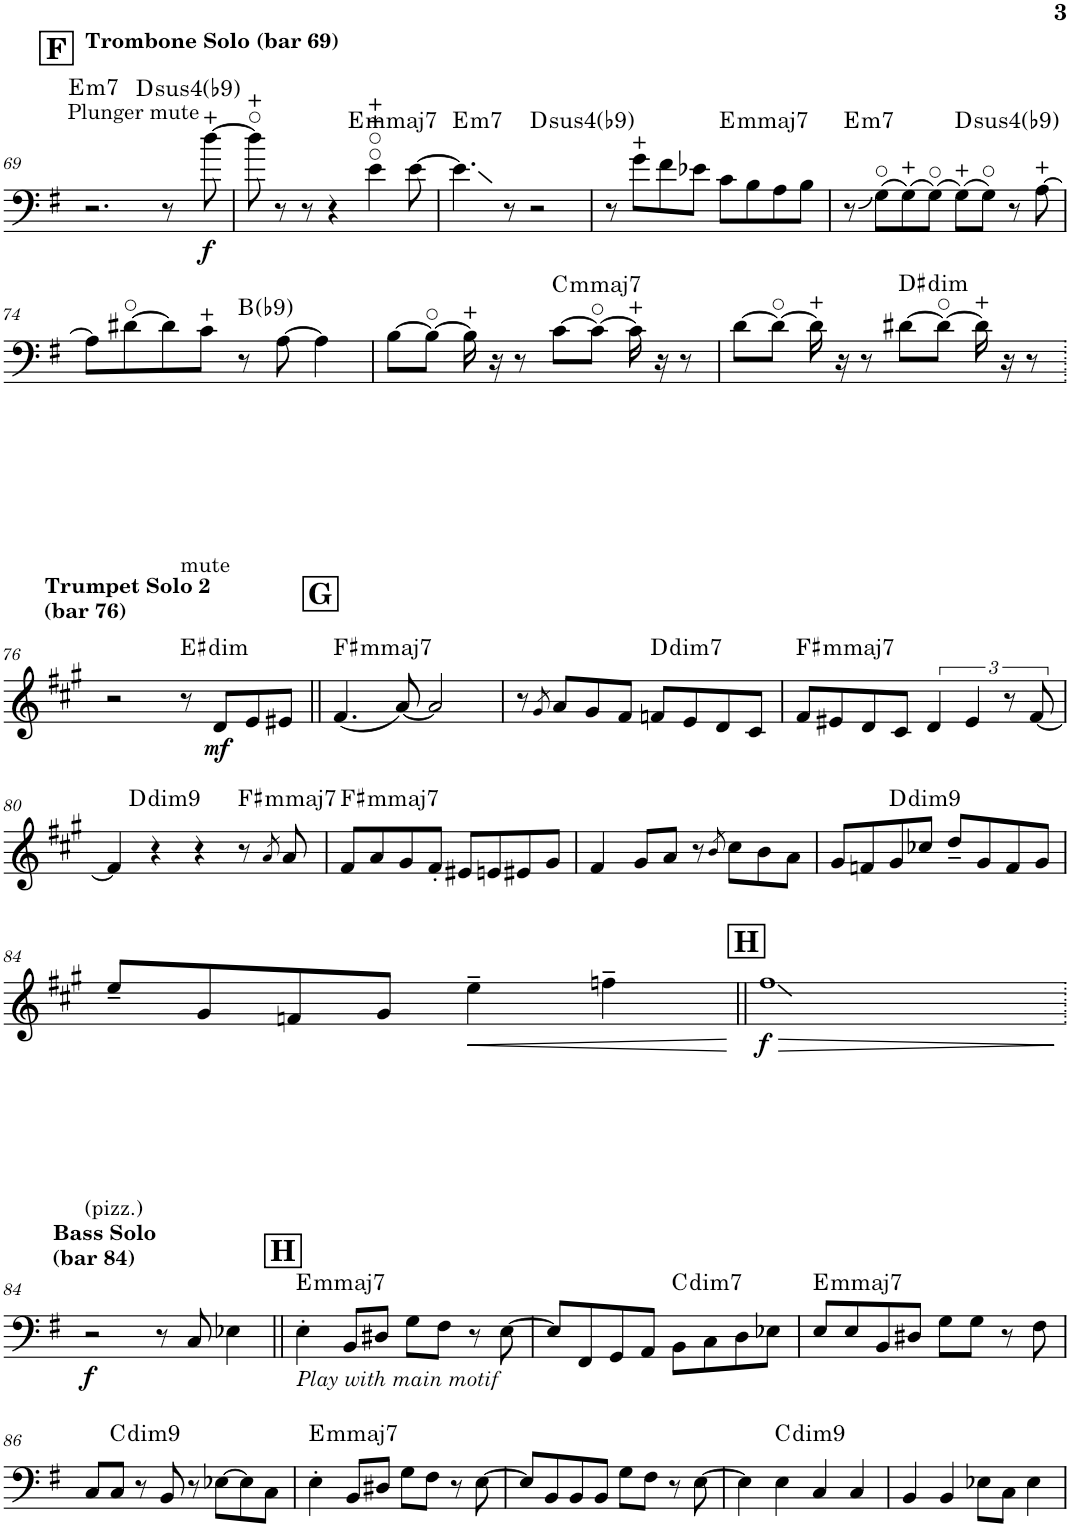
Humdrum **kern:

**kern	**dynam	**harte
*part1	*part1	*part1
*staff1	*staff1	*
*I"Trumpet	*	*
*I'Tpt.	*	*
!!LO:PB:g=z
*clefF4	*	*
*Trd12c21	*	*
*k[f#]	*	*
*M2/2	*	*
*met(c|)	*	*
!!LO:REH:place=s1:a:B:cj:fs=14:t=F
=69	=69	=69
!LO:TX:a:t=Plunger mute	!	!
!LO:TX:a:B:t=Trombone Solo (bar 69)	!	!LO:H:kt=m7
*^	*	*
2.r	2ryy	.	E:min7
!	!	!	!LO:H:kt=4
.	2ryy	.	D:sus4(b9)
8r	.	.	.
!	!	!LO:DY:b	!
[8dd\	.	f	.
=70	=70	=70	=70
8dd\]	2ryy	.	.
8r	.	.	.
8r	.	.	.
4r	.	.	.
!	!	!	!LO:H:kt=mmaj7
.	2ryy	.	E:minmaj7
4e\	.	.	.
[8e\	.	.	.
=71	=71	=71	=71
!	!	!	!LO:H:kt=m7
*v	*v	*	*
4.e\]	.	E:min7
8r	.	.
!	!	!LO:H:kt=4
2r	.	D:sus4(b9)
=72	=72	=72
8r	.	.
8g\L	.	.
8f#\	.	.
8e-X\J	.	.
!	!	!LO:H:kt=mmaj7
8c\L	.	E:minmaj7
8B\	.	.
8A\	.	.
8B\J	.	.
=73	=73	=73
!	!	!LO:H:kt=m7
8r	.	E:min7
(8G\L	.	.
(8G\)	.	.
(8G\J)	.	.
!	!	!LO:H:kt=4
(8G\L)	.	D:sus4(b9)
8G\J)	.	.
8r	.	.
[8A\	.	.
!!LO:LB:g=z
=74	=74	=74
8A\L]	.	.
[8d#X\	.	.
8d#\]	.	.
8c\J	.	.
8r	.	B:maj(b9)
[8A\	.	.
4A\]	.	.
=75	=75	=75
[8B\L	.	.
8B\J_	.	.
16B\]	.	.
16r	.	.
8r	.	.
!	!	!LO:H:kt=mmaj7
[8c\L	.	C:minmaj7
8c\J_	.	.
16c\]	.	.
16r	.	.
8r	.	.
=76	=76	=76
[8d\L	.	.
8d\J_	.	.
16d\]	.	.
16r	.	.
8r	.	.
!	!	!LO:H:kt=dim
[8d#X\L	.	D#:dim
8d#\J_	.	.
16d#\]	.	.
16r	.	.
8r	.	.
!!LO:LB:g=z
=76.	=76.	=76.
*clefG2	*	*
*k[f#c#g#]	*	*
!LO:TX:a:B:t=Trumpet Solo 2	!	!
!LO:TX:a:t=(bar 76)	!	!
2r	.	.
!LO:TX:a:t=mute	!	!LO:H:kt=dim
8r	.	E#:dim
!	!LO:DY:b	!
8d/L	mf	.
8e/	.	.
8e#X/J	.	.
!!LO:REH:place=s1:a:B:cj:fs=14:t=G
=77||	=77||	=77||
!	!	!LO:H:kt=mmaj7
(4.f#/	.	F#:minmaj7
[8a/)	.	.
2a/]	.	.
=78	=78	=78
8r	.	.
8qg#/	.	.
8a/L	.	.
8g#/	.	.
8f#/J	.	.
!	!	!LO:H:kt=dim7
8fn/L	.	D:dim7
8e/	.	.
8d/	.	.
8c#/J	.	.
=79	=79	=79
!	!	!LO:H:kt=mmaj7
8f#/L	.	F#:minmaj7
8e#X/	.	.
8d/	.	.
8c#/J	.	.
6d/	.	.
6e#/	.	.
12r	.	.
[12f#/	.	.
!!LO:LB:g=z
=80	=80	=80
*^	*	*
4f#/]	8ryy	.	.
!	!	!	!LO:H:kt=dim7
.	2..ryy	.	D:dim7(9)
4r	.	.	.
4r	.	.	.
!	!	!	!LO:H:kt=mmaj7
8r	.	.	F#:minmaj7
8qa/	.	.	.
8a/	.	.	.
=81	=81	=81	=81
!	!	!	!LO:H:kt=mmaj7
*v	*v	*	*
8f#/L	.	F#:minmaj7
8a/	.	.
8g#/	.	.
8f#'/J	.	.
8e#X/L	.	.
8en/	.	.
8e#X/	.	.
8g#/J	.	.
=82	=82	=82
4f#/	.	.
8g#/L	.	.
8a/J	.	.
8r	.	.
8qb/	.	.
8cc#\L	.	.
8b\	.	.
8a\J	.	.
=83	=83	=83
8g#/L	.	.
8fn/	.	.
!	!	!LO:H:kt=dim7
8g#/	.	D:dim7(9)
8cc-X/J	.	.
8dd~/L	.	.
8g#/	.	.
8f/	.	.
8g#/J	.	.
!!LO:LB:g=z
=84	=84	=84
8ee~/L	.	.
8g#/	.	.
8fn/	.	.
8g#/J	.	.
!	!LO:HP:b	!
4ee~\	<	.
4ffn~\	.	.
.	[	.
!!LO:REH:place=s1:a:B:cj:fs=14:t=H
=85||	=85||	=85||
!	!LO:HP:b	!
!	!LO:DY:n=1:b	!
1ff#	> f	.
.	]	.
!!LO:LB:g=z
=84.	=84.	=84.
*clefF4	*	*
*k[f#]	*	*
!LO:TX:a:B:t=Bass Solo	!	!
!LO:TX:a:t=(bar 84)	!	!
!LO:TX:a:t=(pizz.)	!	!
!	!LO:DY:b	!
2r	f	.
8r	.	.
8C/	.	.
4E-X\	.	.
!!LO:REH:place=s1:a:B:cj:fs=14:t=H
=83||	=83||	=83||
!LO:TX:b:i:t=Play with main motif	!	!LO:H:kt=mmaj7
4E'\	.	E:minmaj7
8BB/L	.	.
8D#X/J	.	.
8G\L	.	.
8F#\J	.	.
8r	.	.
[8E\	.	.
=84	=84	=84
8E/L]	.	.
8FF#/	.	.
8GG/	.	.
8AA/J	.	.
!	!	!LO:H:kt=dim7
8BB\L	.	C:dim7
8C\	.	.
8D\	.	.
8E-X\J	.	.
=85	=85	=85
!	!	!LO:H:kt=mmaj7
8E/L	.	E:minmaj7
8E/	.	.
8BB/	.	.
8D#X/J	.	.
8G\L	.	.
8G\J	.	.
8r	.	.
8F#\	.	.
!!LO:LB:g=z
=86	=86	=86
8C/L	.	.
!	!	!LO:H:kt=dim7
8C/J	.	C:dim7(9)
8r	.	.
8BB/	.	.
8r	.	.
[8E-X\L	.	.
8E-\]	.	.
8C\J	.	.
=87	=87	=87
!	!	!LO:H:kt=mmaj7
4E'\	.	E:minmaj7
8BB/L	.	.
8D#X/J	.	.
8G\L	.	.
8F#\J	.	.
8r	.	.
[8E\	.	.
=88	=88	=88
8E/L]	.	.
8BB/	.	.
8BB/	.	.
8BB/J	.	.
8G\L	.	.
8F#\J	.	.
8r	.	.
[8E\	.	.
=89	=89	=89
4E\]	.	.
!	!	!LO:H:kt=dim7
4E\	.	C:dim7(9)
4C/	.	.
4C/	.	.
=90	=90	=90
4BB/	.	.
4BB/	.	.
8E-X\L	.	.
8C\J	.	.
4E-\	.	.
=	=	=
*-	*-	*-
